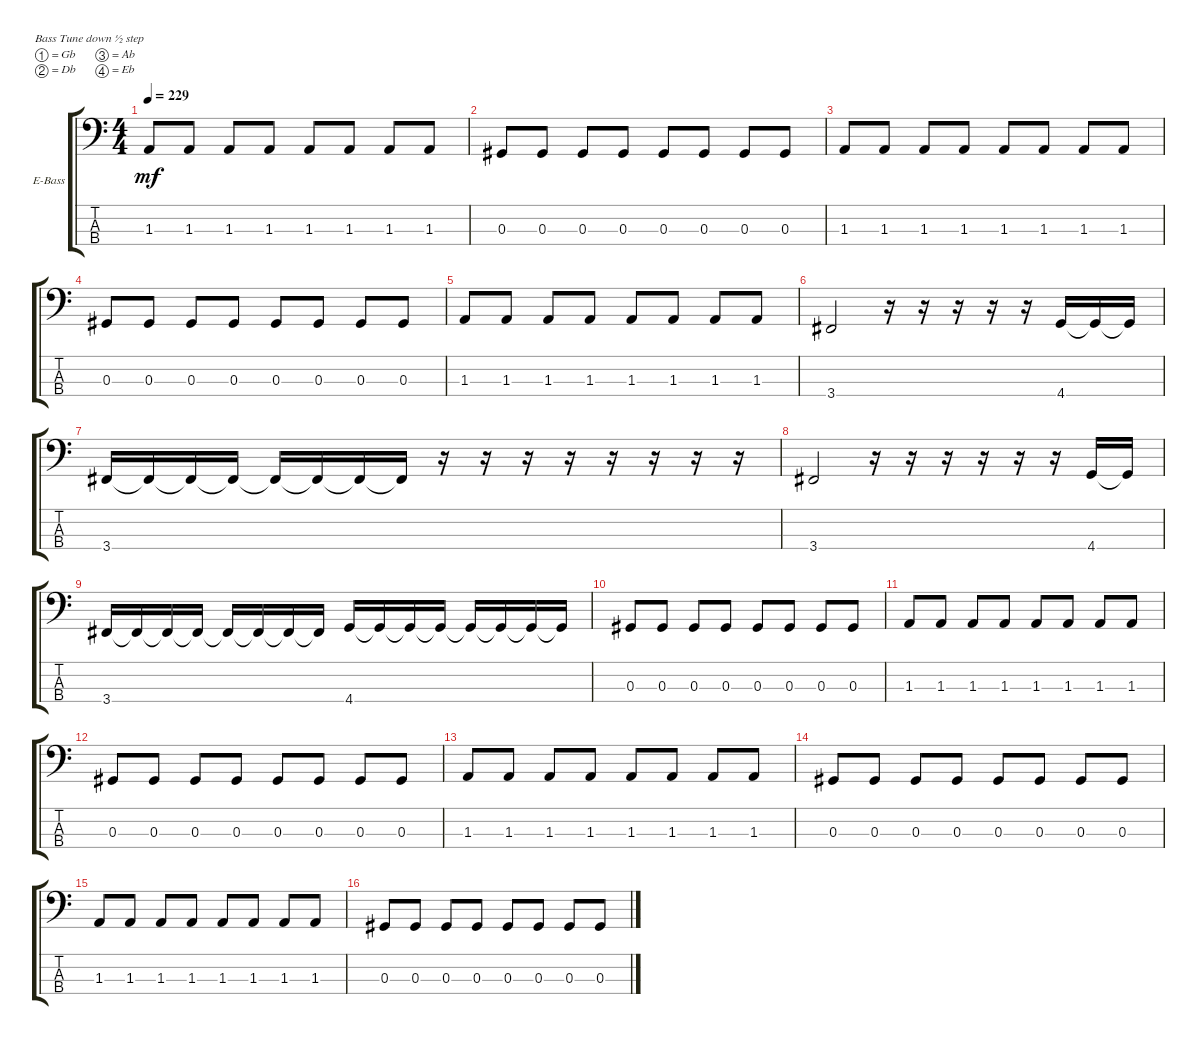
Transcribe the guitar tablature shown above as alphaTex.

\defaultSystemsLayout 4
\bracketExtendMode groupsimilarinstruments
\firstSystemTrackNameOrientation horizontal
\otherSystemsTrackNameOrientation horizontal
\track ("Electric Bass" "E-Bass") {instrument electricbassfinger}
\staff {score tabs}
\tuning (Gb2 Db2 Ab1 Eb1)
\ts (4 4)
\tempo 229
\clef f4
\ks c
1.3.8{dy mf} 1.3.8 1.3.8 1.3.8 1.3.8 1.3.8 1.3.8 1.3.8 |
0.3.8 0.3.8 0.3.8 0.3.8 0.3.8 0.3.8 0.3.8 0.3.8 |
1.3.8 1.3.8 1.3.8 1.3.8 1.3.8 1.3.8 1.3.8 1.3.8 |
0.3.8 0.3.8 0.3.8 0.3.8 0.3.8 0.3.8 0.3.8 0.3.8 |
1.3.8 1.3.8 1.3.8 1.3.8 1.3.8 1.3.8 1.3.8 1.3.8 |
3.4.2 r.16 r.16 r.16 r.16 r.16 4.4.16 4.4{t}.16 4.4{t}.16 |
3.4.16 3.4{t}.16 3.4{t}.16 3.4{t}.16 3.4{t}.16 3.4{t}.16 3.4{t}.16 3.4{t}.16 r.16 r.16 r.16 r.16 r.16 r.16 r.16 r.16 |
3.4.2 r.16 r.16 r.16 r.16 r.16 r.16 4.4.16 4.4{t}.16 |
3.4.16 3.4{t}.16 3.4{t}.16 3.4{t}.16 3.4{t}.16 3.4{t}.16 3.4{t}.16 3.4{t}.16 4.4.16 4.4{t}.16 4.4{t}.16 4.4{t}.16 4.4{t}.16 4.4{t}.16 4.4{t}.16 4.4{t}.16 |
0.3.8 0.3.8 0.3.8 0.3.8 0.3.8 0.3.8 0.3.8 0.3.8 |
1.3.8 1.3.8 1.3.8 1.3.8 1.3.8 1.3.8 1.3.8 1.3.8 |
0.3.8 0.3.8 0.3.8 0.3.8 0.3.8 0.3.8 0.3.8 0.3.8 |
1.3.8 1.3.8 1.3.8 1.3.8 1.3.8 1.3.8 1.3.8 1.3.8 |
0.3.8 0.3.8 0.3.8 0.3.8 0.3.8 0.3.8 0.3.8 0.3.8 |
1.3.8 1.3.8 1.3.8 1.3.8 1.3.8 1.3.8 1.3.8 1.3.8 |
0.3.8 0.3.8 0.3.8 0.3.8 0.3.8 0.3.8 0.3.8 0.3.8
